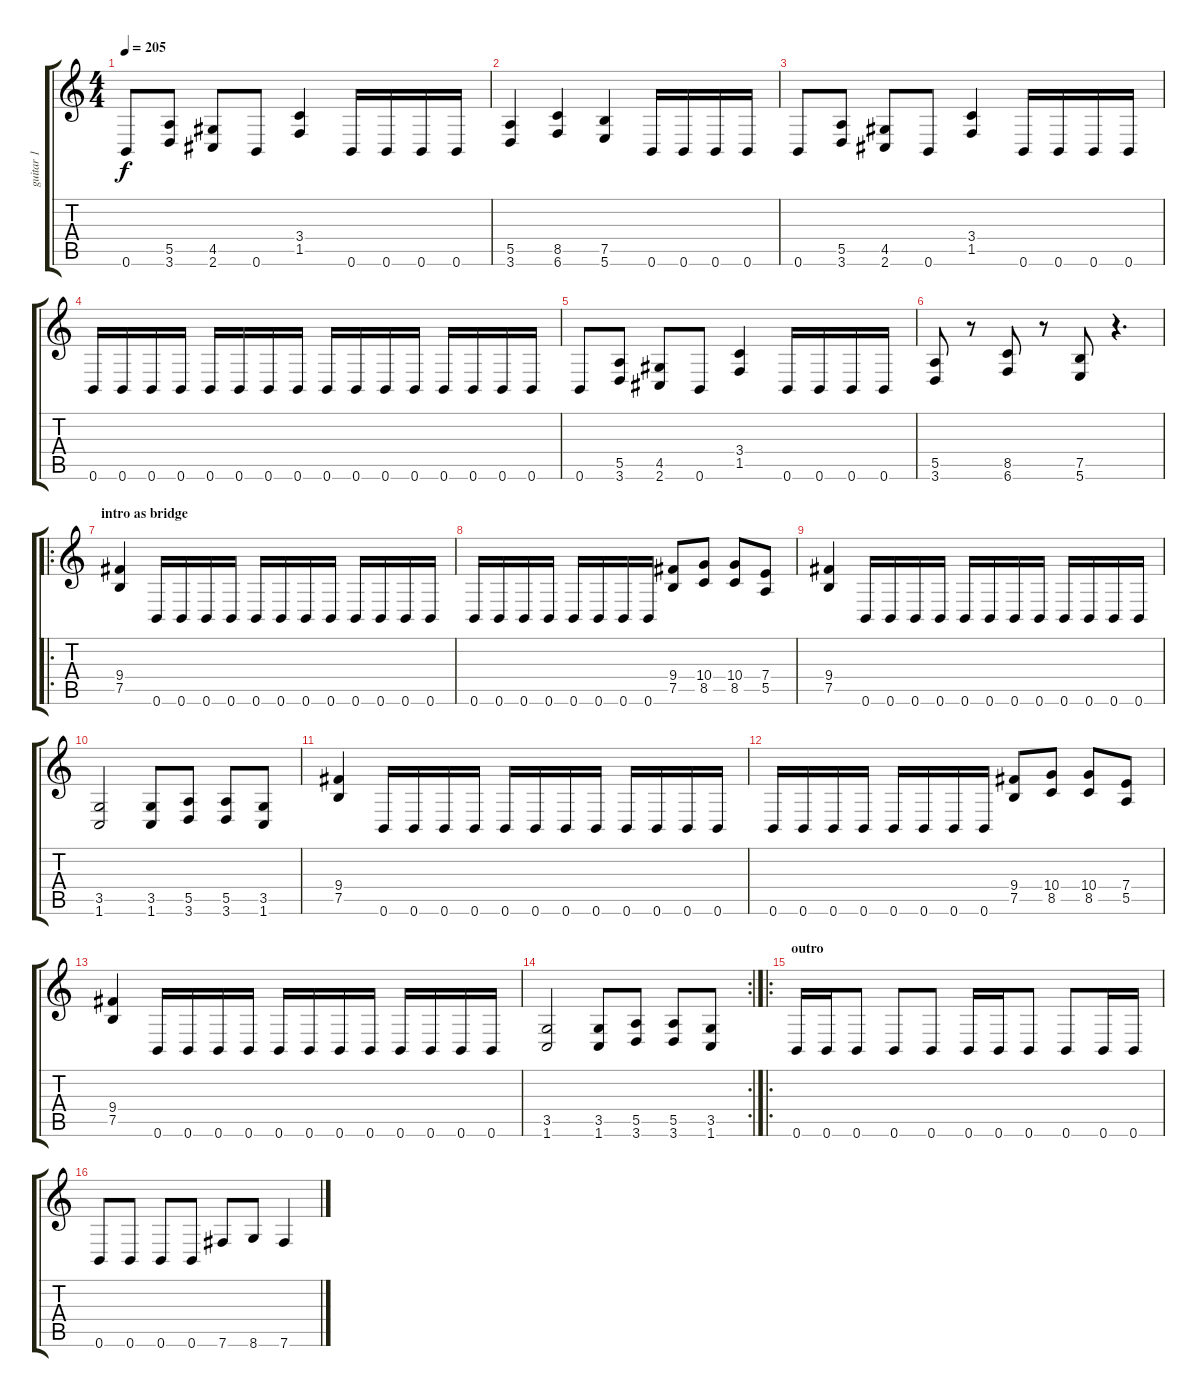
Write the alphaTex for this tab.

\track ("guitar 1" "guitar 1") {instrument distortionguitar}
\staff {score tabs}
\tuning (B3 Gb3 D3 A2 E2 B1) {hide}
\ts (4 4)
\tempo 205
\clef g2
\ks c
0.6.8{dy f} (5.5 3.6).8 (4.5 2.6).8 0.6.8 (3.4 1.5).4 0.6.16 0.6.16 0.6.16 0.6.16 |
(5.5 3.6).4 (8.5 6.6).4 (7.5 5.6).4 0.6.16 0.6.16 0.6.16 0.6.16 |
0.6.8 (5.5 3.6).8 (4.5 2.6).8 0.6.8 (3.4 1.5).4 0.6.16 0.6.16 0.6.16 0.6.16 |
0.6.16 0.6.16 0.6.16 0.6.16 0.6.16 0.6.16 0.6.16 0.6.16 0.6.16 0.6.16 0.6.16 0.6.16 0.6.16 0.6.16 0.6.16 0.6.16 |
0.6.8 (5.5 3.6).8 (4.5 2.6).8 0.6.8 (3.4 1.5).4 0.6.16 0.6.16 0.6.16 0.6.16 |
(5.5 3.6).8 r.8 (8.5 6.6).8 r.8 (7.5 5.6).8 r.4{d} |
\ro
\section ("" "intro as bridge")
(9.4 7.5).4 0.6.16 0.6.16 0.6.16 0.6.16 0.6.16 0.6.16 0.6.16 0.6.16 0.6.16 0.6.16 0.6.16 0.6.16 |
0.6.16 0.6.16 0.6.16 0.6.16 0.6.16 0.6.16 0.6.16 0.6.16 (9.4 7.5).8 (10.4 8.5).8 (10.4 8.5).8 (7.4 5.5).8 |
(9.4 7.5).4 0.6.16 0.6.16 0.6.16 0.6.16 0.6.16 0.6.16 0.6.16 0.6.16 0.6.16 0.6.16 0.6.16 0.6.16 |
(3.5 1.6).2 (3.5 1.6).8 (5.5 3.6).8 (5.5 3.6).8 (3.5 1.6).8 |
(9.4 7.5).4 0.6.16 0.6.16 0.6.16 0.6.16 0.6.16 0.6.16 0.6.16 0.6.16 0.6.16 0.6.16 0.6.16 0.6.16 |
0.6.16 0.6.16 0.6.16 0.6.16 0.6.16 0.6.16 0.6.16 0.6.16 (9.4 7.5).8 (10.4 8.5).8 (10.4 8.5).8 (7.4 5.5).8 |
(9.4 7.5).4 0.6.16 0.6.16 0.6.16 0.6.16 0.6.16 0.6.16 0.6.16 0.6.16 0.6.16 0.6.16 0.6.16 0.6.16 |
\rc 2
(3.5 1.6).2 (3.5 1.6).8 (5.5 3.6).8 (5.5 3.6).8 (3.5 1.6).8 |
\ro
\section ("" "outro")
0.6.16 0.6.16 0.6.8 0.6.8 0.6.8 0.6.16 0.6.16 0.6.8 0.6.8 0.6.16 0.6.16 |
0.6.8 0.6.8 0.6.8 0.6.8 7.6.8 8.6.8 7.6.4
